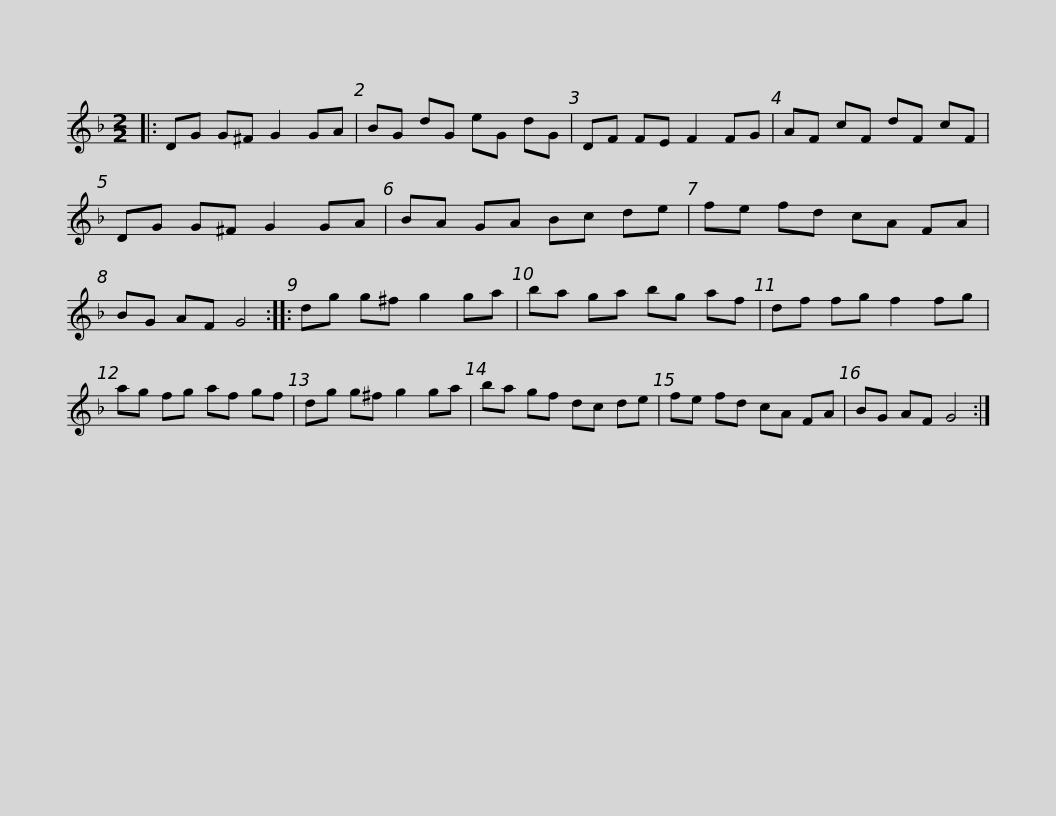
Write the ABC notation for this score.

X:1
L:1/8
M:2/2
I:linebreak $
K:F
V:1 treble
V:1
|: DG G^F G2 GA | BG dG eG dG | DF FE F2 FG | AF cF dF cF | DG G^F G2 GA |$ %5
 BA GA Bc de | fe fd cA FA | BG AF G4 :: dg g^f g2 ga | ba ga bg af |$ %10
 df fg f2 fg | ag fg af gf | dg g^f g2 ga | ba gf dc de | fe fd cA FA | %15
 BG AF G4 :| %16
